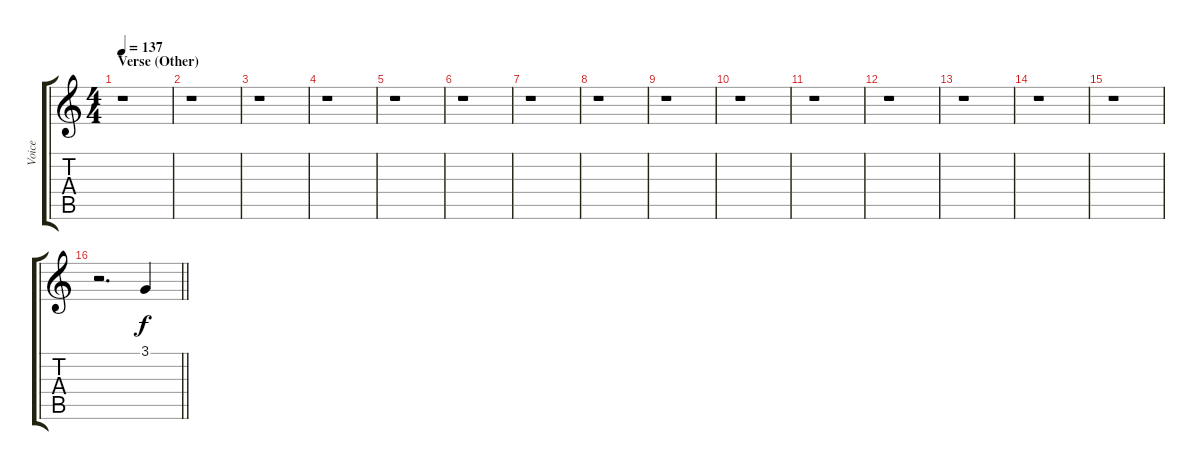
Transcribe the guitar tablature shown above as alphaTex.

\track ("Voice" "Voice") {instrument lead6voice}
\staff {score tabs}
\tuning (E4 B3 G3 D3 A2 E2) {hide}
\ts (4 4)
\section ("" "Verse (Other) ")
\tempo 137
\clef g2
\ks c
r.1{dy f} |
r.1 |
r.1 |
r.1 |
r.1 |
r.1 |
r.1 |
r.1 |
r.1 |
r.1 |
r.1 |
r.1 |
r.1 |
r.1 |
r.1 |
\barLineRight lightlight
r.2{d} 3.1.4
